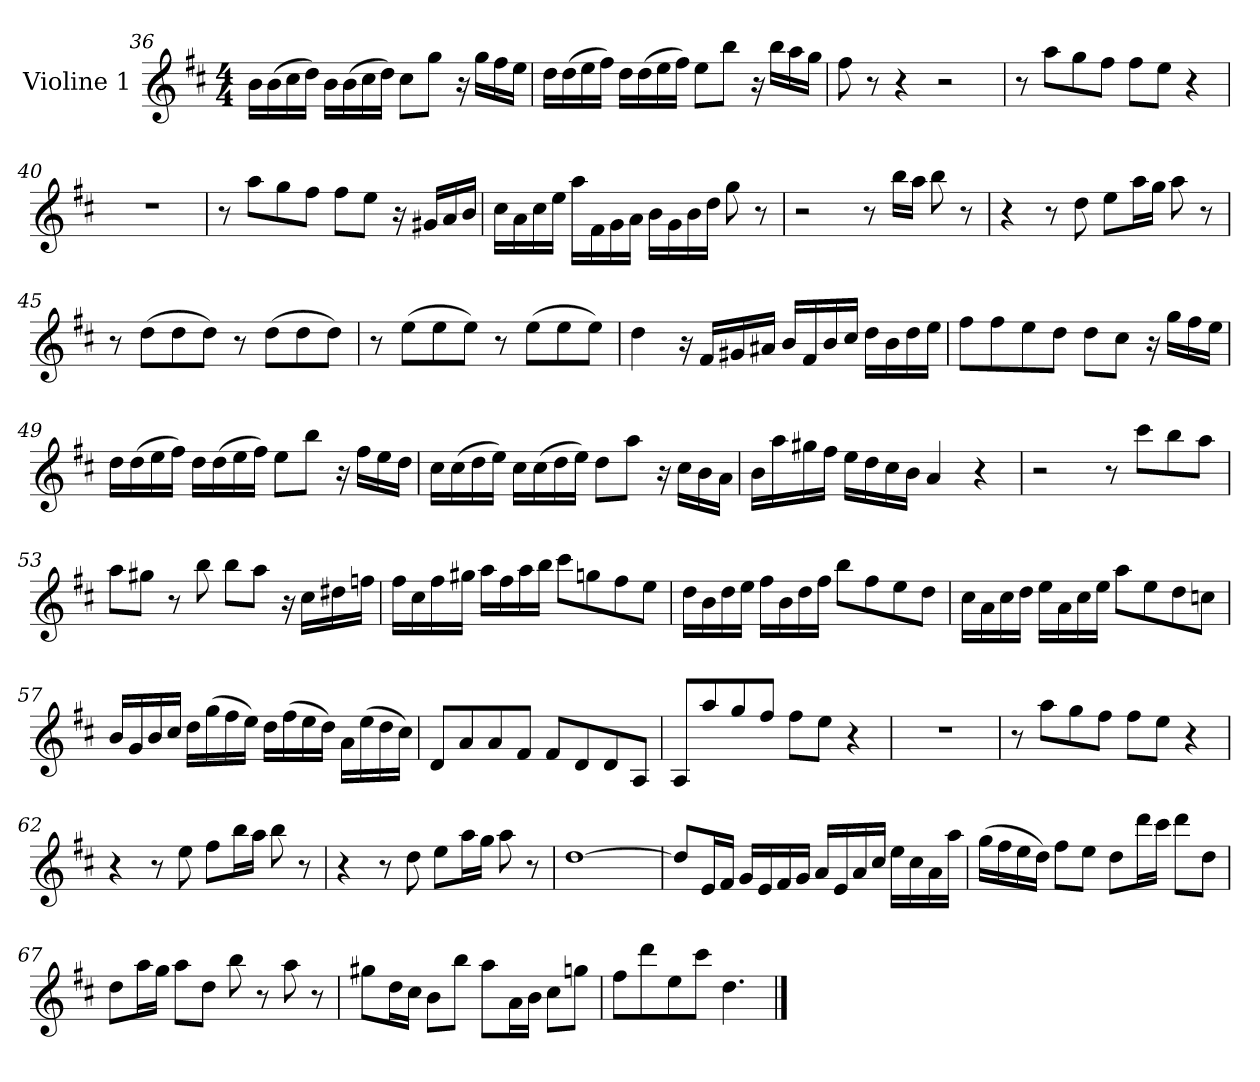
**kern
*part1
*staff1
*I"Violine 1
*I'Vl 1
!!LO:LB:g=z
*clefG2
*k[f#c#]
*M4/4
=36
16b\LL
(16b\
16cc#\
16dd\JJ)
16b\LL
(16b\
16cc#\
16dd\JJ)
8cc#\L
8gg\J
16r
16gg\LL
16ff#\
16ee\JJ
=37
16dd\LL
(16dd\
16ee\
16ff#\JJ)
16dd\LL
(16dd\
16ee\
16ff#\JJ)
8ee\L
8bb\J
16r
16bb\LL
16aa\
16gg\JJ
!!LO:LB:g=z
=38
8ff#\
8r
4r
2r
!!LO:LB:g=z
=39
8r
8aa\L
8gg\
8ff#\J
8ff#\L
8ee\J
4r
=40
1r
=41
8r
8aa\L
8gg\
8ff#\J
8ff#\L
8ee\J
16r
16g#X/LL
16a/
16b/JJ
!!LO:LB:g=z
=42
16cc#\LL
16a\
16cc#\
16ee\JJ
16aa\LL
16f#\
16g\
16a\JJ
16b\LL
16g\
16b\
16dd\JJ
8gg\
8r
=43
2r
8r
16bb\LL
16aa\JJ
8bb\
8r
=44
4r
8r
8dd\
8ee\L
16aa\L
16gg\JJ
8aa\
8r
!!LO:LB:g=z
=45
8r
(8dd\L
8dd\
8dd\J)
8r
(8dd\L
8dd\
8dd\J)
=46
8r
(8ee\L
8ee\
8ee\J)
8r
(8ee\L
8ee\
8ee\J)
=47
4dd\
16r
16f#/LL
16g#X/
16a#X/JJ
16b/LL
16f#/
16b/
16cc#/JJ
16dd\LL
16b\
16dd\
16ee\JJ
!!LO:LB:g=z
=48
8ff#\L
8ff#\
8ee\
8dd\J
8dd\L
8cc#\J
16r
16gg\LL
16ff#\
16ee\JJ
=49
16dd\LL
(16dd\
16ee\
16ff#\JJ)
16dd\LL
(16dd\
16ee\
16ff#\JJ)
8ee\L
8bb\J
16r
16ff#\LL
16ee\
16dd\JJ
!!LO:LB:g=z
=50
16cc#\LL
(16cc#\
16dd\
16ee\JJ)
16cc#\LL
(16cc#\
16dd\
16ee\JJ)
8dd\L
8aa\J
16r
16cc#\LL
16b\
16a\JJ
!!LO:PB:g=z
=51
16b\LL
16aa\
16gg#X\
16ff#\JJ
16ee\LL
16dd\
16cc#\
16b\JJ
4a/
4r
=52
2r
8r
8ccc#\L
8bb\
8aa\J
=53
8aa\L
8gg#X\J
8r
8bb\
8bb\L
8aa\J
16r
16cc#\LL
16dd#X\
16ffn\JJ
!!LO:LB:g=z
=54
16ff#\LL
16cc#\
16ff#\
16gg#X\JJ
16aa\LL
16ff#\
16aa\
16bb\JJ
8ccc#\L
8ggn\
8ff#\
8ee\J
=55
16dd\LL
16b\
16dd\
16ee\JJ
16ff#\LL
16b\
16dd\
16ff#\JJ
8bb\L
8ff#\
8ee\
8dd\J
!!LO:LB:g=z
=56
16cc#\LL
16a\
16cc#\
16dd\JJ
16ee\LL
16a\
16cc#\
16ee\JJ
8aa\L
8ee\
8dd\
8ccn\J
!!LO:LB:g=z
=57
16b/LL
16g/
16b/
16cc#/JJ
16dd\LL
(16gg\
16ff#\
16ee\JJ)
16dd\LL
(16ff#\
16ee\
16dd\JJ)
16a\LL
(16ee\
16dd\
16cc#\JJ)
=58
8d/L
8a/
8a/
8f#/J
8f#/L
8d/
8d/
8A/J
!!LO:LB:g=z
=59
8A/L
8aa/
8gg/
8ff#/J
8ff#\L
8ee\J
4r
!!LO:LB:g=z
=60
1r
=61
8r
8aa\L
8gg\
8ff#\J
8ff#\L
8ee\J
4r
=62
4r
8r
8ee\
8ff#\L
16bb\L
16aa\JJ
8bb\
8r
=63
4r
8r
8dd\
8ee\L
16aa\L
16gg\JJ
8aa\
8r
!!LO:LB:g=z
=64
[1dd
=65
8dd/L]
16e/L
16f#/JJ
16g/LL
16e/
16f#/
16g/JJ
16a/LL
16e/
16a/
16cc#/JJ
16ee\LL
16cc#\
16a\
16aa\JJ
=66
(16gg\LL
16ff#\
16ee\
16dd\JJ)
8ff#\L
8ee\J
8dd\L
16ddd\L
16ccc#\JJ
8ddd\L
8dd\J
!!LO:LB:g=z
=67
8dd\L
16aa\L
16gg\JJ
8aa\L
8dd\J
8bb\
8r
8aa\
8r
=68
8gg#X\L
16dd\L
16cc#\JJ
8b\L
8bb\J
8aa\L
16a\L
16b\JJ
8cc#\L
8ggn\J
=69
8ff#\L
8ddd\
8ee\
8ccc#\J
4.dd>\
==
*-
